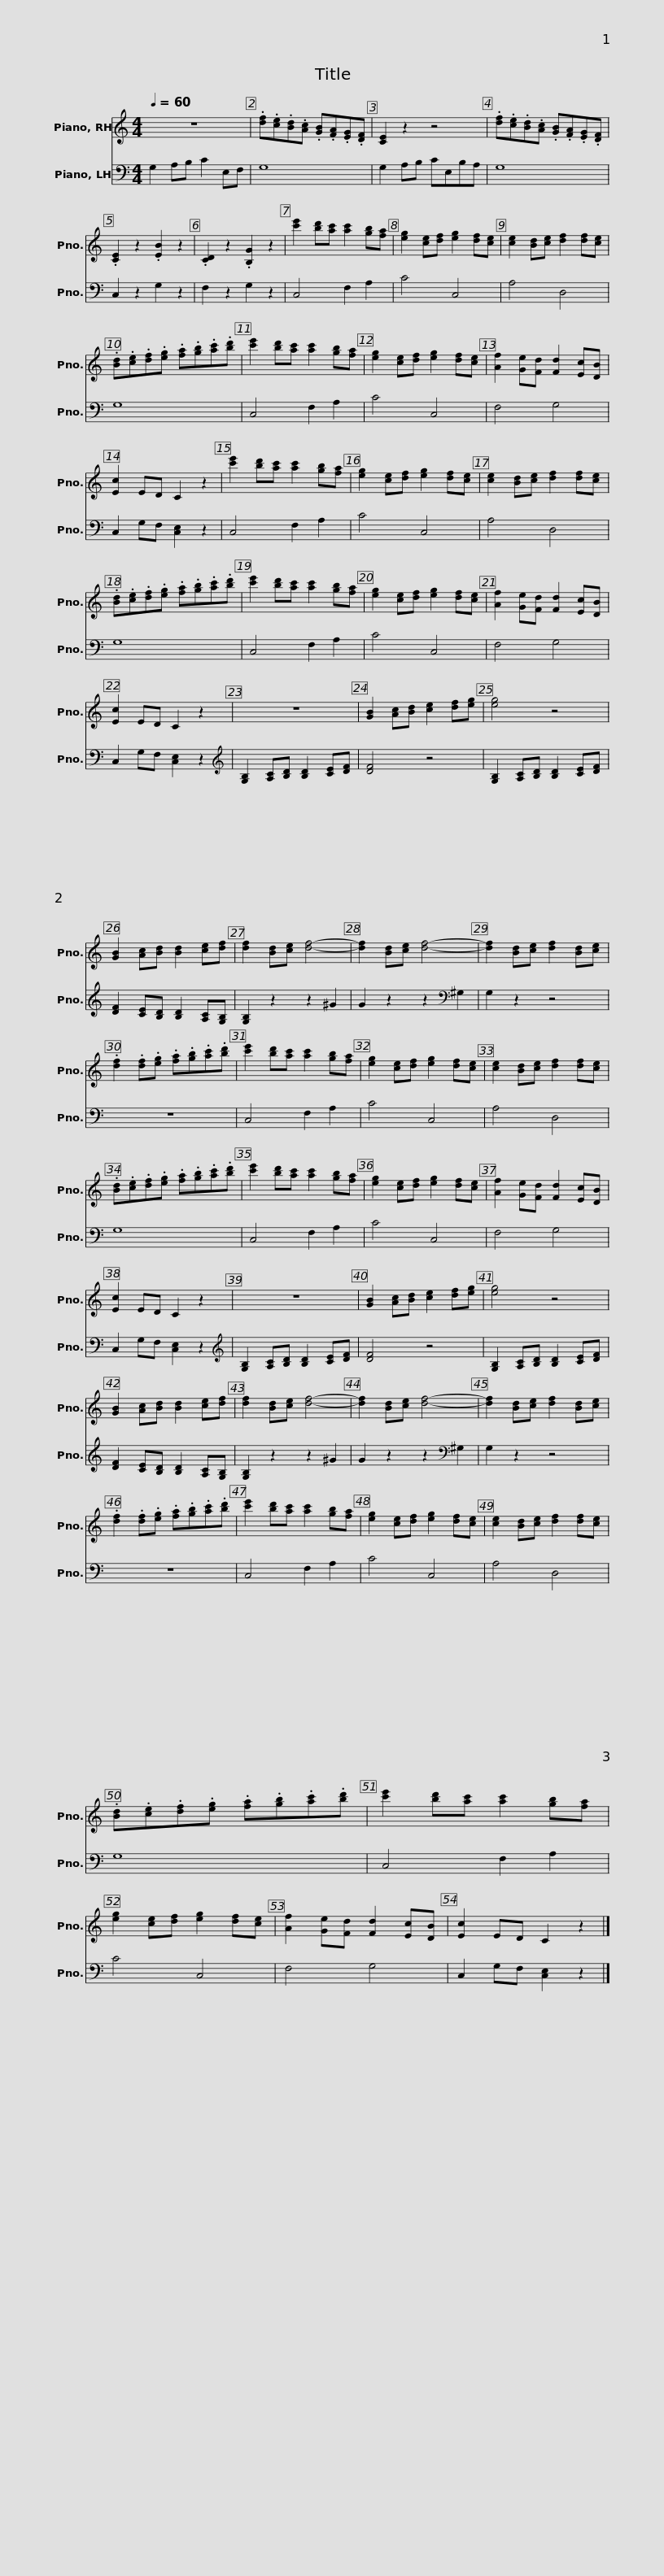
X:1
%%score 1 2
L:1/8
Q:1/4=60
M:4/4
I:linebreak $
K:C
V:1 treble
V:2 bass
V:1
 z8 | .[df].[ce].[Bd].[Ac] .[GB].[FA].[EG].[DF] | [CE]2 z2 z4 | .[df].[ce].[Bd].[Ac] .[GB].[FA].[EG].[DF] | .[CE]2 z2 .[EB]2 z2 | %5
 .[CD]2 z2 .[B,G]2 z2 |$ [c'e']2 [bd'][ac'] [ac']2 [gb][fa] | [eg]2 [ce][df] [eg]2 [df][ce] | [ce]2 [Bd][ce] [df]2 [df][ce] | .[Bd].[ce].[df].[eg] .[fa].[gb].[ac'].[bd'] | %10
 [c'e']2 [bd'][ac'] [ac']2 [gb][fa] |$ [eg]2 [ce][df] [eg]2 [df][ce] | [Af]2 [Ge][Fd] [Fd]2 [Ec][DB] | [Ec]2 ED C2 z2 | [c'e']2 [bd'][ac'] [ac']2 [gb][fa] | %15
 [eg]2 [ce][df] [eg]2 [df][ce] | [ce]2 [Bd][ce] [df]2 [df][ce] |$ .[Bd].[ce].[df].[eg] .[fa].[gb].[ac'].[bd'] | [c'e']2 [bd'][ac'] [ac']2 [gb][fa] | [eg]2 [ce][df] [eg]2 [df][ce] | %20
 [Af]2 [Ge][Fd] [Fd]2 [Ec][DB] | [Ec]2 ED C2 z2 |$ z8 | [GB]2 [Ac][Bd] [ce]2 [df][eg] | [eg]4 z4 | %25
 [GB]2 [Ac][Bd] [Bd]2 [ce][df] | [df]2 [Bd][ce] [df]4- |$ [df]2 [Bd][ce] [df]4- | [df]2 [Bd][ce] [df]2 [Bd][ce] | .[df]2 .[df].[eg] .[fa].[gb].[ac'].[bd'] | %30
 [c'e']2 [bd'][ac'] [ac']2 [gb][fa] | [eg]2 [ce][df] [eg]2 [df][ce] | [ce]2 [Bd][ce] [df]2 [df][ce] |$ .[Bd].[ce].[df].[eg] .[fa].[gb].[ac'].[bd'] | [c'e']2 [bd'][ac'] [ac']2 [gb][fa] | %35
 [eg]2 [ce][df] [eg]2 [df][ce] | [Af]2 [Ge][Fd] [Fd]2 [Ec][DB] | [Ec]2 ED C2 z2 |$ z8 | [GB]2 [Ac][Bd] [ce]2 [df][eg] | %40
 [eg]4 z4 | [GB]2 [Ac][Bd] [Bd]2 [ce][df] | [df]2 [Bd][ce] [df]4- |$ [df]2 [Bd][ce] [df]4- | [df]2 [Bd][ce] [df]2 [Bd][ce] | %45
 .[df]2 .[df].[eg] .[fa].[gb].[ac'].[bd'] | [c'e']2 [bd'][ac'] [ac']2 [gb][fa] | [eg]2 [ce][df] [eg]2 [df][ce] | [ce]2 [Bd][ce] [df]2 [df][ce] |$ .[Bd].[ce].[df].[eg] .[fa].[gb].[ac'].[bd'] | %50
 [c'e']2 [bd'][ac'] [ac']2 [gb][fa] | [eg]2 [ce][df] [eg]2 [df][ce] | [Af]2 [Ge][Fd] [Fd]2 [Ec][DB] | [Ec]2 ED C2 z2 |] %54
V:2
 G,2 A,B, C2 E,F, | G,8 | G,2 A,B, CE,B,A, | G,8 | C,2 z2 G,2 z2 | %5
 F,2 z2 G,2 z2 |$ C,4 F,2 A,2 | C4 C,4 | A,4 D,4 | G,8 | %10
 C,4 F,2 A,2 |$ C4 C,4 | F,4 G,4 | C,2 G,F, [C,E,]2 z2 | C,4 F,2 A,2 | %15
 C4 C,4 | A,4 D,4 |$ G,8 | C,4 F,2 A,2 | C4 C,4 | %20
 F,4 G,4 | C,2 G,F, [C,E,]2 z2 |$[K:treble] [G,B,]2 [A,C][B,D] [B,D]2 [CE][DF] | [DF]4 z4 | [G,B,]2 [A,C][B,D] [B,D]2 [CE][DF] | %25
 [DF]2 [CE][B,D] [B,D]2 [A,C][G,B,] | [G,B,]2 z2 z2 ^G2 |$ G2 z2 z2[K:bass] ^G,2 | G,2 z2 z4 | z8 | %30
 C,4 F,2 A,2 | C4 C,4 | A,4 D,4 |$ G,8 | C,4 F,2 A,2 | %35
 C4 C,4 | F,4 G,4 | C,2 G,F, [C,E,]2 z2 |$[K:treble] [G,B,]2 [A,C][B,D] [B,D]2 [CE][DF] | [DF]4 z4 | %40
 [G,B,]2 [A,C][B,D] [B,D]2 [CE][DF] | [DF]2 [CE][B,D] [B,D]2 [A,C][G,B,] | [G,B,]2 z2 z2 ^G2 |$ G2 z2 z2[K:bass] ^G,2 | G,2 z2 z4 | %45
 z8 | C,4 F,2 A,2 | C4 C,4 | A,4 D,4 |$ G,8 | %50
 C,4 F,2 A,2 | C4 C,4 | F,4 G,4 | C,2 G,F, [C,E,]2 z2 |] %54
